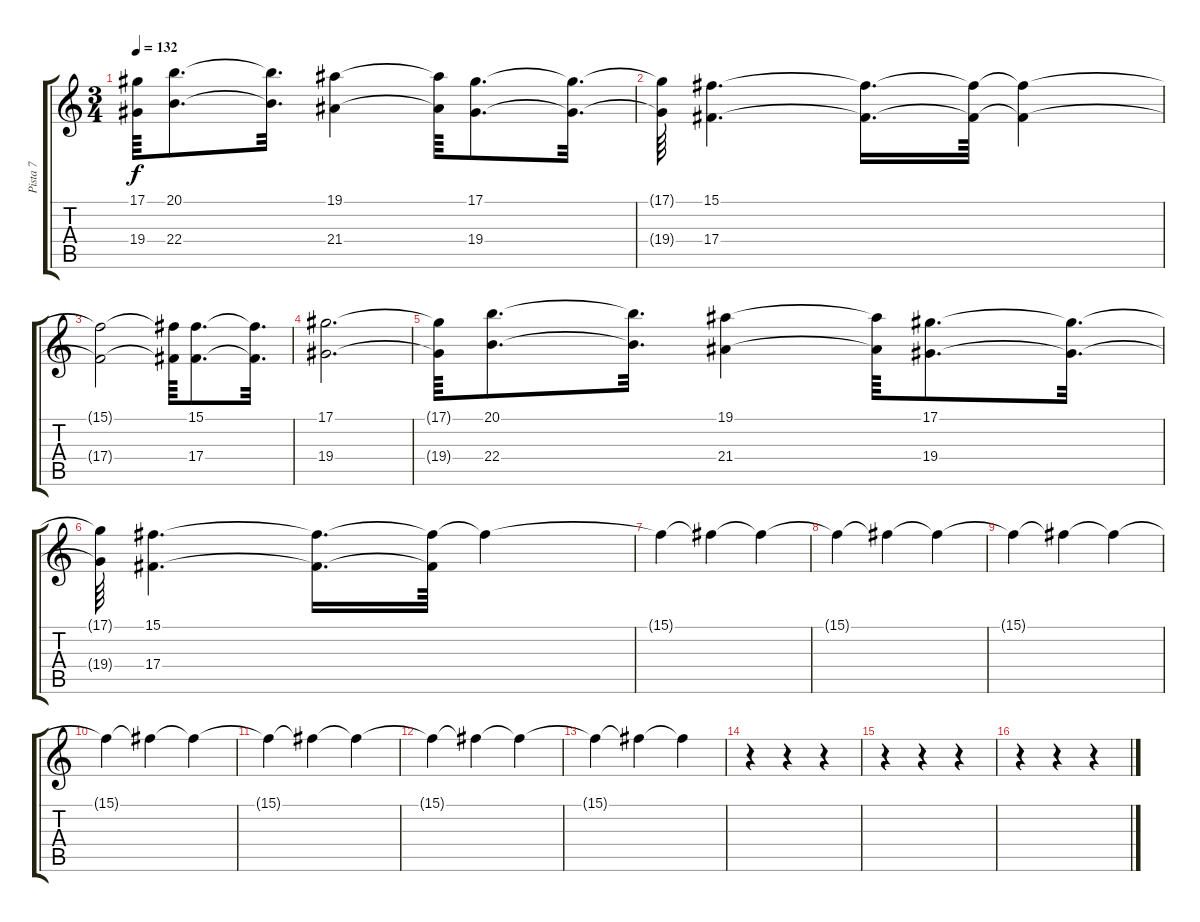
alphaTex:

\track ("Pista 7" "Pista 7") {instrument violin}
\staff {score tabs}
\tuning (Eb4 Bb3 Gb3 Db3 Ab2 Eb2) {hide}
\ts (3 4)
\tempo 132
\clef g2
\ks c
(17.1{t} 19.4{t}).64{dy f} (20.1 22.4).8{d} (20.1{t} 22.4{t}).32{d} (19.1 21.4).4 (19.1{t} 21.4{t}).64 (17.1 19.4).8{d} (17.1{t} 19.4{t}).32{d} |
(17.1{t} 19.4{t}).64 (15.1 17.4).4{d} (15.1{t} 17.4{t}).16{d} (15.1{t} 17.4{t}).64 (15.1{t} 17.4{t}).4 |
(15.1{t} 17.4{t}).2 (15.1{t} 17.4{t}).64 (15.1 17.4).8{d} (15.1{t} 17.4{t}).32{d} |
(17.1 19.4).2{d} |
(17.1{t} 19.4{t}).64 (20.1 22.4).8{d} (20.1{t} 22.4{t}).32{d} (19.1 21.4).4 (19.1{t} 21.4{t}).64 (17.1 19.4).8{d} (17.1{t} 19.4{t}).32{d} |
(17.1{t} 19.4{t}).64 (15.1 17.4).4{d} (15.1{t} 17.4{t}).16{d} (15.1{t} 17.4{t}).64 15.1{t}.4 |
15.1{t}.4 15.1{t}.4 15.1{t}.4 |
15.1{t}.4 15.1{t}.4 15.1{t}.4 |
15.1{t}.4 15.1{t}.4 15.1{t}.4 |
15.1{t}.4 15.1{t}.4 15.1{t}.4 |
15.1{t}.4 15.1{t}.4 15.1{t}.4 |
15.1{t}.4 15.1{t}.4 15.1{t}.4 |
15.1{t}.4 15.1{t}.4 15.1{t}.4 |
r.4 r.4 r.4 |
r.4 r.4 r.4 |
r.4 r.4 r.4
